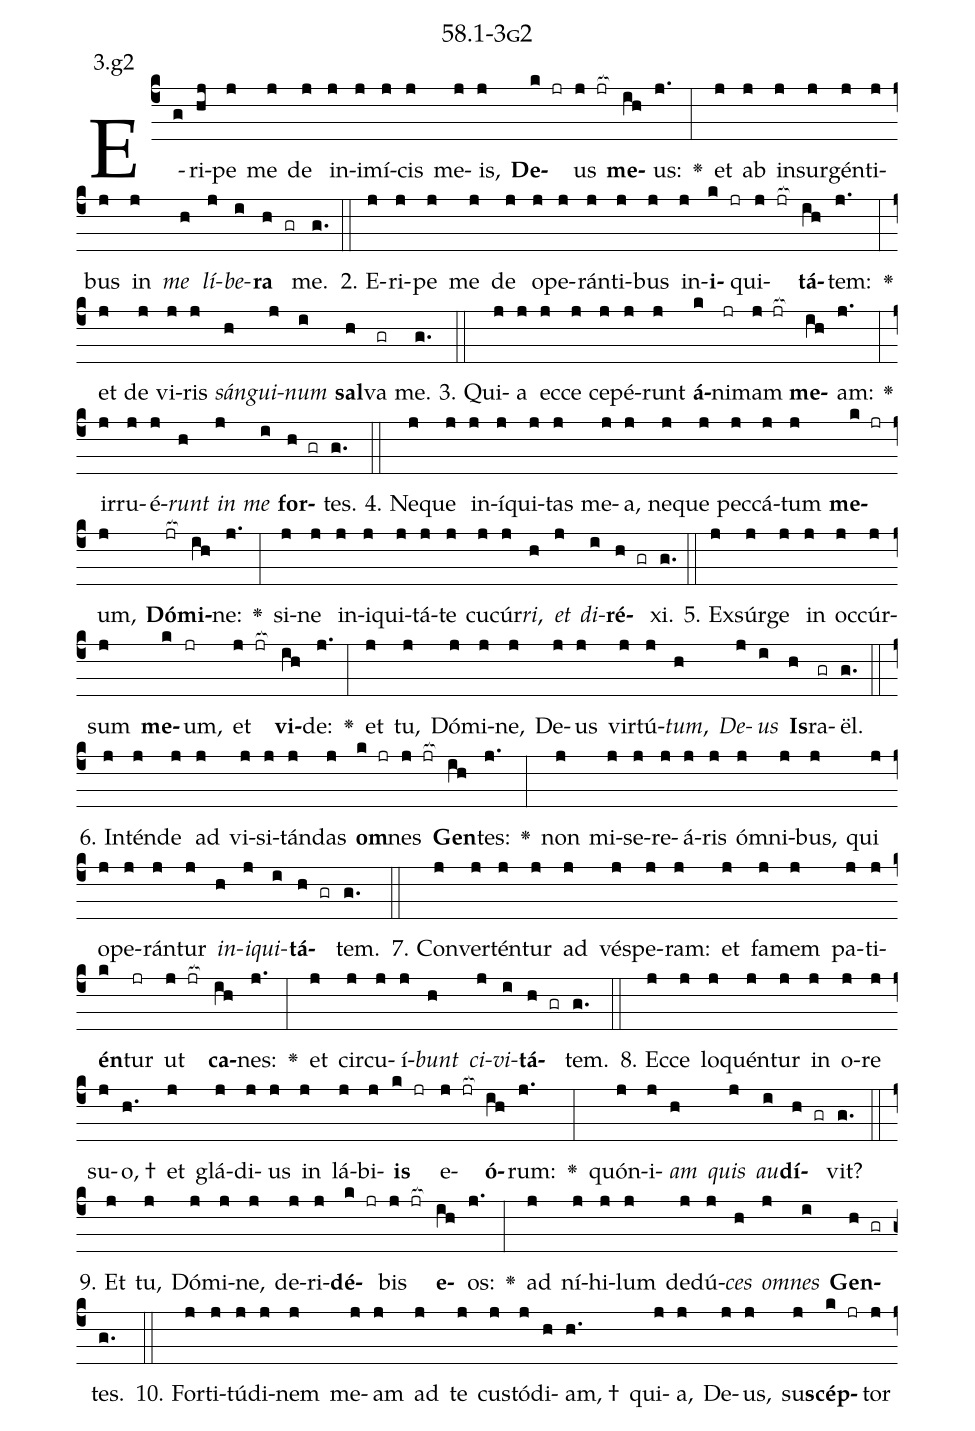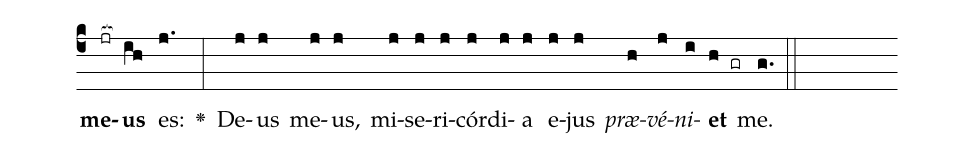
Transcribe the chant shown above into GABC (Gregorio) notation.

name: 58.1-3g2;
annotation: 3.g2;
%%
(c4)E(g)ri(hj)pe(j) me(j) de(j) in(j)i(j)mí(j)cis(j) me(j)is,(j) <b>De</b>(k jr)us(j jr[ocb:1{]) <b>me</b>(ih[ocb:0}])us:(j.) <v>\greheightstar</v>(:) et(j) ab(j) in(j)sur(j)gén(j)ti(j)bus(j) in(j) <i>me</i>(h) <i>lí</i>(j)<i>be</i>(i)<b>ra</b>(h gr) me.(g.) (::)
2. E(j)ri(j)pe(j) me(j) de(j) o(j)pe(j)rán(j)ti(j)bus(j) in(j)<b>i</b>(k jr)qui(j jr[ocb:1{])<b>tá</b>(ih[ocb:0}])tem:(j.) <v>\greheightstar</v>(:) et(j) de(j) vi(j)ris(j) <i>sán</i>(h)<i>gui</i>(j)<i>num</i>(i) <b>sal</b>(h)va(gr) me.(g.) (::)
3. Qui(j)a(j) ec(j)ce(j) ce(j)pé(j)runt(j) <b>á</b>(k)ni(jr)mam(j jr[ocb:1{]) <b>me</b>(ih[ocb:0}])am:(j.) <v>\greheightstar</v>(:) ir(j)ru(j)é(j)<i>runt</i>(h) <i>in</i>(j) <i>me</i>(i) <b>for</b>(h gr)tes.(g.) (::)
4. Ne(j)que(j) in(j)í(j)qui(j)tas(j) me(j)a,(j) ne(j)que(j) pec(j)cá(j)tum(j) <b>me</b>(k jr)um,(j) <b>Dó</b>(jr[ocb:1{])<b>mi</b>(ih[ocb:0}])ne:(j.) <v>\greheightstar</v>(:) si(j)ne(j) in(j)i(j)qui(j)tá(j)te(j) cu(j)cúr(j)<i>ri</i>,(h) <i>et</i>(j) <i>di</i>(i)<b>ré</b>(h gr)xi.(g.) (::)
5. Ex(j)súr(j)ge(j) in(j) oc(j)cúr(j)sum(j) <b>me</b>(k)um,(jr) et(j jr[ocb:1{]) <b>vi</b>(ih[ocb:0}])de:(j.) <v>\greheightstar</v>(:) et(j) tu,(j) Dó(j)mi(j)ne,(j) De(j)us(j) vir(j)tú(j)<i>tum</i>,(h) <i>De</i>(j)<i>us</i>(i) <b>Is</b>(h)ra(gr)ël.(g.) (::)
6. In(j)tén(j)de(j) ad(j) vi(j)si(j)tán(j)das(j) <b>om</b>(k jr)nes(j jr[ocb:1{]) <b>Gen</b>(ih[ocb:0}])tes:(j.) <v>\greheightstar</v>(:) non(j) mi(j)se(j)re(j)á(j)ris(j) óm(j)ni(j)bus,(j) qui(j) o(j)pe(j)rán(j)tur(j) <i>in</i>(h)<i>i</i>(j)<i>qui</i>(i)<b>tá</b>(h gr)tem.(g.) (::)
7. Con(j)ver(j)tén(j)tur(j) ad(j) vés(j)pe(j)ram:(j) et(j) fa(j)mem(j) pa(j)ti(j)<b>én</b>(k)tur(jr) ut(j jr[ocb:1{]) <b>ca</b>(ih[ocb:0}])nes:(j.) <v>\greheightstar</v>(:) et(j) cir(j)cu(j)í(j)<i>bunt</i>(h) <i>ci</i>(j)<i>vi</i>(i)<b>tá</b>(h gr)tem.(g.) (::)
8. Ec(j)ce(j) lo(j)quén(j)tur(j) in(j) o(j)re(j) su(j)o, †(h.) et(j) glá(j)di(j)us(j) in(j) lá(j)bi(j)<b>is</b>(k jr) e(j jr[ocb:1{])<b>ó</b>(ih[ocb:0}])rum:(j.) <v>\greheightstar</v>(:) quón(j)i(j)<i>am</i>(h) <i>quis</i>(j) <i>au</i>(i)<b>dí</b>(h gr)vit?(g.) (::)
9. Et(j) tu,(j) Dó(j)mi(j)ne,(j) de(j)ri(j)<b>dé</b>(k jr)bis(j jr[ocb:1{]) <b>e</b>(ih[ocb:0}])os:(j.) <v>\greheightstar</v>(:) ad(j) ní(j)hi(j)lum(j) de(j)dú(j)<i>ces</i>(h) <i>om</i>(j)<i>nes</i>(i) <b>Gen</b>(h gr)tes.(g.) (::)
10. For(j)ti(j)tú(j)di(j)nem(j) me(j)am(j) ad(j) te(j) cus(j)tó(j)di(h)am, †(h.) qui(j)a,(j) De(j)us,(j) su(j)<b>scép</b>(k jr)tor(j) <b>me</b>(jr[ocb:1{])<b>us</b>(ih[ocb:0}]) es:(j.) <v>\greheightstar</v>(:) De(j)us(j) me(j)us,(j) mi(j)se(j)ri(j)cór(j)di(j)a(j) e(j)jus(j) <i>præ</i>(h)<i>vé</i>(j)<i>ni</i>(i)<b>et</b>(h gr) me.(g.) (::)
